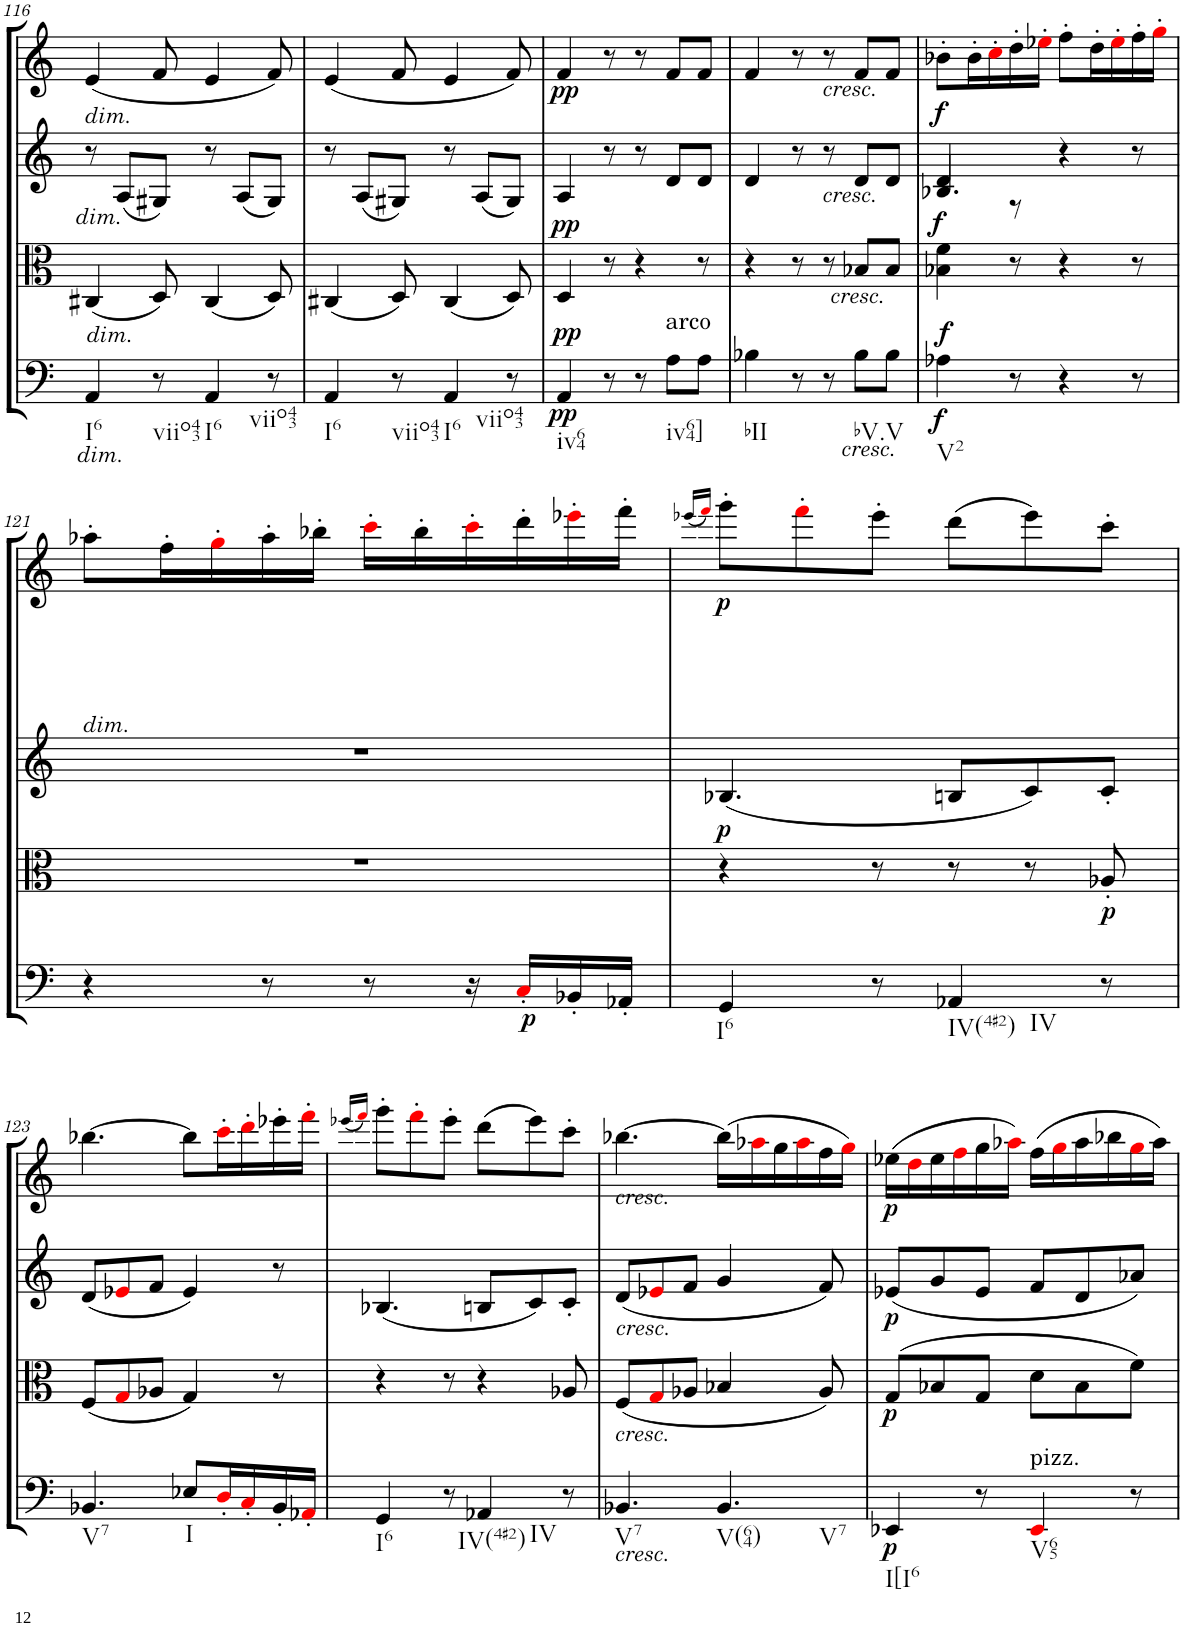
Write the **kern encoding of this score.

**kern	**dynam	**kern	**dynam	**kern	**dynam	**kern	**dynam
*part4	*part4	*part3	*part3	*part2	*part2	*part1	*part1
*staff4	*staff4	*staff3	*staff3	*staff2	*staff2	*staff1	*staff1
*I"Cello	*	*I"Viola	*	*I"2nd Violin	*	*I"1st Violin	*
*	*	*I'Vla	*	*I'Vln	*	*I'Vln	*
!!LO:PB:g=z
*clefF4	*	*clefC3	*	*clefG2	*	*clefG2	*
*k[]	*	*k[]	*	*k[]	*	*k[]	*
*M6/8	*	*M6/8	*	*M6/8	*	*M6/8	*
=116	=116	=116	=116	=116	=116	=116	=116
!	!	!	!	!	!	!LO:TX:b:i:t=dim.	!
!	!	!	!	!LO:TX:b:i:t=dim.	!	!	!
!	!	!LO:TX:b:i:t=dim.	!	!	!	!	!
!LO:TX:b:i:t=dim.	!	!	!	!	!	!	!
!LO:TX:b:t=I6	!	!	!	!	!	!	!
4AA/	.	(4C#X/	.	8r	.	(4e/	.
.	.	.	.	(8A/L	.	.	.
!LO:TX:b:t=viio43	!	!	!	!	!	!	!
8r	.	8D/)	.	8G#X/J)	.	8f/	.
!LO:TX:b:t=I6	!	!	!	!	!	!	!
4AA/	.	(4C#/	.	8r	.	4e/	.
.	.	.	.	(8A/L	.	.	.
!LO:TX:b:t=viio43	!	!	!	!	!	!	!
8r	.	8D/)	.	8G#/J)	.	8f/)	.
=117	=117	=117	=117	=117	=117	=117	=117
!LO:TX:b:t=I6	!	!	!	!	!	!	!
4AA/	.	(4C#X/	.	8r	.	(4e/	.
.	.	.	.	(8A/L	.	.	.
!LO:TX:b:t=viio43	!	!	!	!	!	!	!
8r	.	8D/)	.	8G#X/J)	.	8f/	.
!LO:TX:b:t=I6	!	!	!	!	!	!	!
4AA/	.	(4C#/	.	8r	.	4e/	.
.	.	.	.	(8A/L	.	.	.
!LO:TX:b:t=viio43	!	!	!	!	!	!	!
8r	.	8D/)	.	8G#/J)	.	8f/)	.
=118	=118	=118	=118	=118	=118	=118	=118
!LO:TX:b:t=iv64	!	!	!	!	!	!	!
!	!LO:DY:b	!	!	!	!	!	!
!	!LO:DY:n=1:a	!	!LO:DY:a	!	!	!	!LO:DY:b
4AA/	pp pp	4D/	pp	4A/	.	4f/	pp
8r	.	8r	.	8r	.	8r	.
8r	.	4r	.	8r	.	8r	.
!LO:TX:a:t=arco	!	!	!	!	!	!	!
!LO:TX:b:t=iv64]	!	!	!	!	!	!	!
8A\L	.	.	.	8d/L	.	8f/L	.
8A\J	.	8r	.	8d/J	.	8f/J	.
=119	=119	=119	=119	=119	=119	=119	=119
!LO:TX:b:t=bII	!	!	!	!	!	!	!
4B-X\	.	4r	.	4d/	.	4f/	.
8r	.	8r	.	8r	.	8r	.
!	!	!	!	!	!	!LO:TX:b:i:t=cresc.	!
!	!	!	!	!LO:TX:b:i:t=cresc.	!	!	!
8r	.	8r	.	8r	.	8r	.
!	!	!LO:TX:b:i:t=cresc.	!	!	!	!	!
!LO:TX:b:i:t=cresc.	!	!	!	!	!	!	!
!LO:TX:b:t=bV.V	!	!	!	!	!	!	!
8B-\L	.	8B-X/L	.	8d/L	.	8f/L	.
8B-\J	.	8B-/J	.	8d/J	.	8f/J	.
=120	=120	=120	=120	=120	=120	=120	=120
*	*	*	*	*^	*	*	*
!LO:TX:b:t=V2	!	!	!	!	!	!	!	!
!	!LO:DY:b	!	!	!	!	!	!	!
!	!LO:DY:n=1:a	!	!LO:DY:a	!	!	!LO:DY:a	!	!
4A-X\	f f	4B-X\ 4f\	f	4.B-X/	4d/	f	8b-X'\L	.
.	.	.	.	.	.	.	16b-'\L	.
.	.	.	.	.	.	.	16cc'i\	.
8r	.	8r	.	.	8r	.	16dd'\	.
.	.	.	.	.	.	.	16ee-X'i\JJ	.
4r	.	4r	.	4r	4.ryy	.	8ff'\L	.
.	.	.	.	.	.	.	16dd'\L	.
.	.	.	.	.	.	.	16ee-'i\	.
8r	.	8r	.	8r	.	.	16ff'\	.
.	.	.	.	.	.	.	16gg'i\JJ	.
*	*	*	*	*v	*v	*	*	*
!!LO:LB:g=z
=121	=121	=121	=121	=121	=121	=121	=121
!	!	!	!	!	!	!LO:TX:b:i:t=dim.	!
4r	.	2.r	.	2.r	.	8aa-X'\L	.
.	.	.	.	.	.	16ff'\L	.
.	.	.	.	.	.	16gg'i\	.
8r	.	.	.	.	.	16aa-'\	.
.	.	.	.	.	.	16bb-X'\JJ	.
8r	.	.	.	.	.	16ccc'i\LL	.
.	.	.	.	.	.	16bb-'\	.
16r	.	.	.	.	.	16ccc'i\	.
!	!LO:DY:b	!	!	!	!	!	!
16C'i/LL	p	.	.	.	.	16ddd'\	.
16BB-X'/	.	.	.	.	.	16eee-X'i\	.
16AA-X'/JJ	.	.	.	.	.	16fff'\JJ	.
=122	=122	=122	=122	=122	=122	=122	=122
.	.	.	.	.	.	(16qeee-X/LL	.
.	.	.	.	.	.	16qfffi/JJ)	.
!LO:TX:b:t=I6	!	!	!	!	!	!	!
!	!	!	!LO:DY:a	!	!	!	!LO:DY:b
4GG/	.	4r	p	(4.B-X/	.	8ggg'\L	p
.	.	.	.	.	.	8fff'i\	.
8r	.	8r	.	.	.	8eee-'\J	.
!LO:TX:b:t=IV(4#2)	!	!	!	!	!	!	!
!LO:TX:b:t=IV	!	!	!	!	!	!	!
4AA-X/	.	8r	.	8Bn/L	.	(8ddd\L	.
.	.	8r	.	8c/)	.	8eee-\)	.
!	!	!	!LO:DY:b	!	!	!	!
8r	.	8A-X'/	p	8c'/J	.	8ccc'\J	.
!!LO:LB:g=z
=123	=123	=123	=123	=123	=123	=123	=123
!LO:TX:b:t=V7	!	!	!	!	!	!	!
4.BB-X/	.	(8F/L	.	(8d/L	.	[4.bb-X\	.
.	.	8Gi/	.	8e-Xi/	.	.	.
.	.	8A-X/J	.	8f/J	.	.	.
!LO:TX:b:t=I	!	!	!	!	!	!	!
8E-X/L	.	4G/)	.	4e-/)	.	8bb-\L]	.
16D'i/L	.	.	.	.	.	16ccc'i\L	.
16C'i/	.	.	.	.	.	16ddd'i\	.
16BB-'/	.	8r	.	8r	.	16eee-X'\	.
16AA-X'i/JJ	.	.	.	.	.	16fff'i\JJ	.
=124	=124	=124	=124	=124	=124	=124	=124
.	.	.	.	.	.	(16qeee-X/LL	.
.	.	.	.	.	.	16qfffi/JJ)	.
!LO:TX:b:t=I6	!	!	!	!	!	!	!
4GG/	.	4r	.	(4.B-X/	.	8ggg'\L	.
.	.	.	.	.	.	8fff'i\	.
8r	.	8r	.	.	.	8eee-'\J	.
!LO:TX:b:t=IV(4#2)	!	!	!	!	!	!	!
!LO:TX:b:t=IV	!	!	!	!	!	!	!
4AA-X/	.	4r	.	8Bn/L	.	(8ddd\L	.
.	.	.	.	8c/)	.	8eee-\)	.
8r	.	8A-X/	.	8c'/J	.	8ccc'\J	.
=125	=125	=125	=125	=125	=125	=125	=125
!	!	!	!	!	!	!LO:TX:a:i:t=cresc.	!
!	!	!	!	!LO:TX:b:i:t=cresc.	!	!	!
!	!	!LO:TX:b:i:t=cresc.	!	!	!	!	!
!LO:TX:b:i:t=cresc.	!	!	!	!	!	!	!
!LO:TX:b:t=V7	!	!	!	!	!	!	!
4.BB-X/	.	(8F/L	.	(8d/L	.	[4.bb-X\	.
.	.	8Gi/	.	8e-Xi/	.	.	.
.	.	8A-X/J	.	8f/J	.	.	.
!LO:TX:b:t=V(64)	!	!	!	!	!	!	!
!LO:TX:b:t=V7	!	!	!	!	!	!	!
4.BB-/	.	4B-X/	.	4g/	.	(16bb-\LL]	.
.	.	.	.	.	.	16aa-Xi\	.
.	.	.	.	.	.	16gg\	.
.	.	.	.	.	.	16aa-i\	.
.	.	8A-/)	.	8f/)	.	16ff\	.
.	.	.	.	.	.	16ggi\JJ)	.
=126	=126	=126	=126	=126	=126	=126	=126
!LO:TX:b:t=I[I6	!	!	!	!	!	!	!
!	!LO:DY:b	!	!LO:DY:b	!	!LO:DY:b	!	!LO:DY:b
4EE-X/	p	(8G/L	p	(8e-X/L	p	(16ee-X\LL	p
.	.	.	.	.	.	16ddi\	.
.	.	8B-X/	.	8g/	.	16ee-\	.
.	.	.	.	.	.	16ffi\	.
8r	.	8G/J	.	8e-/J	.	16gg\	.
.	.	.	.	.	.	16aa-Xi\JJ)	.
!LO:TX:a:t=pizz.	!	!	!	!	!	!	!
!LO:TX:b:t=V65	!	!	!	!	!	!	!
4EE-i/	.	8d\L	.	8f/L	.	(16ff\LL	.
.	.	.	.	.	.	16ggi\	.
.	.	8B-\	.	8d/	.	16aa-\	.
.	.	.	.	.	.	16bb-X\	.
8r	.	8f\J)	.	8a-X/J)	.	16ggi\	.
.	.	.	.	.	.	16aa-\JJ)	.
=	=	=	=	=	=	=	=
*-	*-	*-	*-	*-	*-	*-	*-
